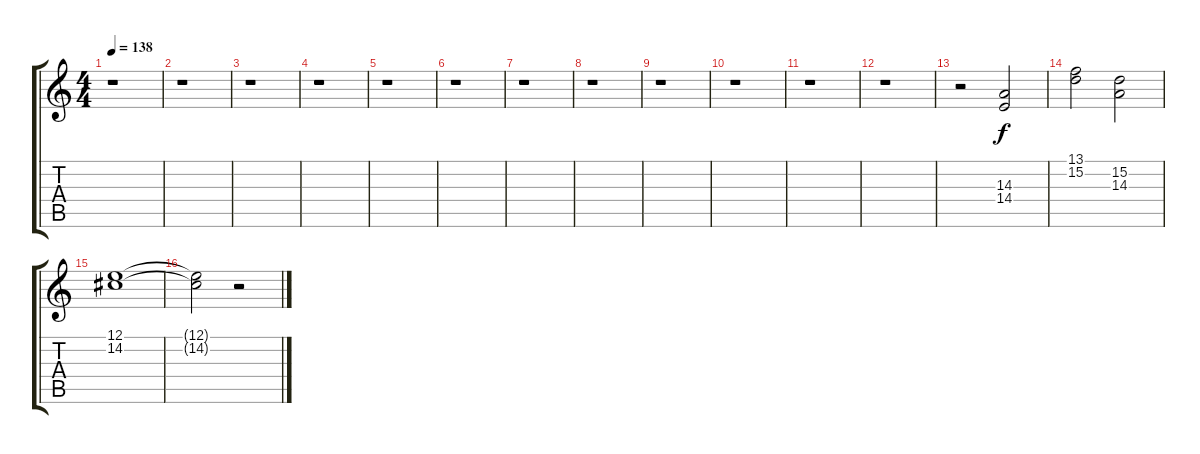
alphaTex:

\track "" {instrument flute}
\staff {score tabs}
\tuning (E4 B3 G3 D3 A2 E2) {hide}
\ts (4 4)
\tempo 138
\clef g2
\ks c
r.1{dy f instrument flute} |
r.1 |
r.1 |
r.1 |
r.1 |
r.1 |
r.1 |
r.1 |
r.1 |
r.1 |
r.1 |
r.1 |
r.2 (14.3 14.4).2 |
(13.1 15.2).2 (15.2 14.3).2 |
(12.1 14.2).1 |
(12.1{t} 14.2{t}).2 r.2
